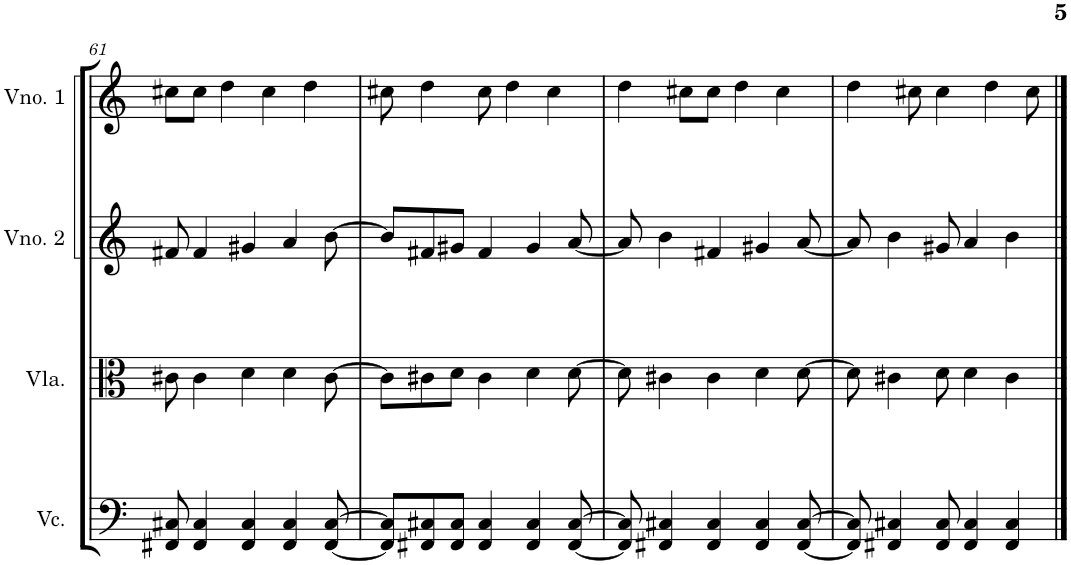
**kern	**kern	**kern	**kern
*part4	*part3	*part2	*part1
*staff4	*staff3	*staff2	*staff1
*I"Violoncelo	*I"Viola	*I"Violino 2	*I"Violino 1
*I'Vc.	*I'Vla.	*I'Vno. 2	*I'Vno. 1
!!LO:PB:g=z
*clefF4	*clefC3	*clefG2	*clefG2
*k[]	*k[]	*k[]	*k[]
*M4/4	*M4/4	*M4/4	*M4/4
=61	=61	=61	=61
8FF#X/ 8C#X/	8c#X\	8f#X/	8cc#X\L
4FF#/ 4C#/	4c#\	4f#/	8cc#\J
.	.	.	4dd\
4FF#/ 4C#/	4d\	4g#X/	.
.	.	.	4cc#\
4FF#/ 4C#/	4d\	4a/	.
.	.	.	4dd\
[8FF#/ [8C#/	[8c#\	[8b\	.
=62	=62	=62	=62
8FF#/] 8C#/]L	8c#\L]	8b/L]	8cc#X\
8FF#X/ 8C#X/	8c#X\	8f#X/	4dd\
8FF#/ 8C#/J	8d\J	8g#X/J	.
4FF#/ 4C#/	4c#\	4f#/	8cc#\
.	.	.	4dd\
4FF#/ 4C#/	4d\	4g#/	.
.	.	.	4cc#\
[8FF#/ [8C#/	[8d\	[8a/	.
=63	=63	=63	=63
8FF#/] 8C#/]	8d\]	8a/]	4dd\
4FF#X/ 4C#X/	4c#X\	4b\	.
.	.	.	8cc#X\L
4FF#/ 4C#/	4c#\	4f#X/	8cc#\J
.	.	.	4dd\
4FF#/ 4C#/	4d\	4g#X/	.
.	.	.	4cc#\
[8FF#/ [8C#/	[8d\	[8a/	.
=64	=64	=64	=64
8FF#/] 8C#/]	8d\]	8a/]	4dd\
4FF#X/ 4C#X/	4c#X\	4b\	.
.	.	.	8cc#X\
8FF#/ 8C#/	8d\	8g#X/	4cc#\
4FF#/ 4C#/	4d\	4a/	.
.	.	.	4dd\
4FF#/ 4C#/	4c#\	4b\	.
.	.	.	8cc#\
==	==	==	==
*-	*-	*-	*-
